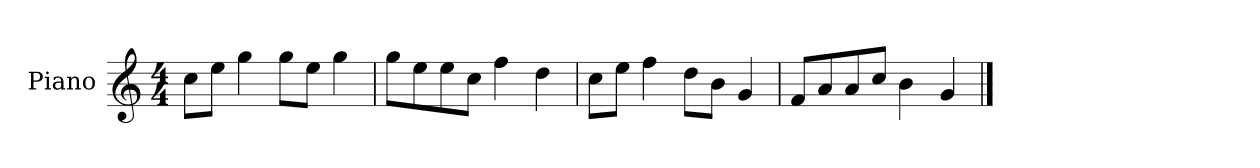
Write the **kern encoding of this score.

**kern
*part1
*staff1
*I"Piano
*I'P-no
*clefG2
*k[]
*M4/4
*MM90
=1
8cc\L
8ee\J
4gg\
8gg\L
8ee\J
4gg\
=2
8gg\L
8ee\
8ee\
8cc\J
4ff\
4dd\
=3
8cc\L
8ee\J
4ff\
8dd\L
8b\J
4g/
=4
8f/L
8a/
8a/
8cc/J
4b\
4g/
==
*-
